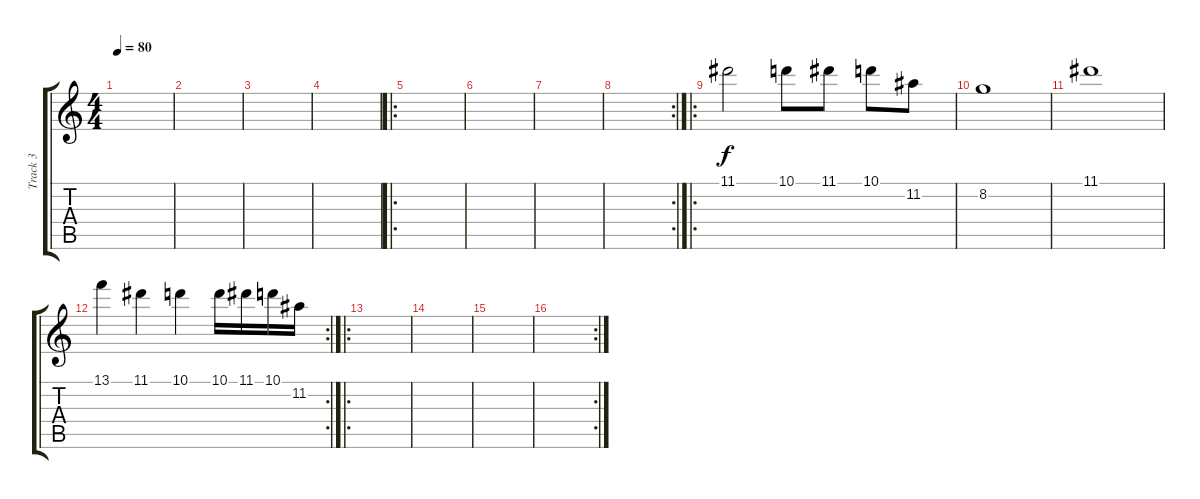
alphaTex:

\track ("Track 3" "Track 3") {instrument acousticguitarsteel}
\staff {score tabs}
\tuning (E4 B3 G3 D3 A2 E2) {hide}
\ts (4 4)
\tempo 80
\clef g2
\ks c
|
|
|
|
\ro
|
|
|
\rc 2
|
\ro
11.1.2 10.1.8 11.1.8 10.1.8 11.2.8 |
8.2.1 |
11.1.1 |
\rc 2
13.1.4 11.1.4 10.1.4 10.1.16 11.1.16 10.1.16 11.2.16 |
\ro
|
|
|
\rc 2
